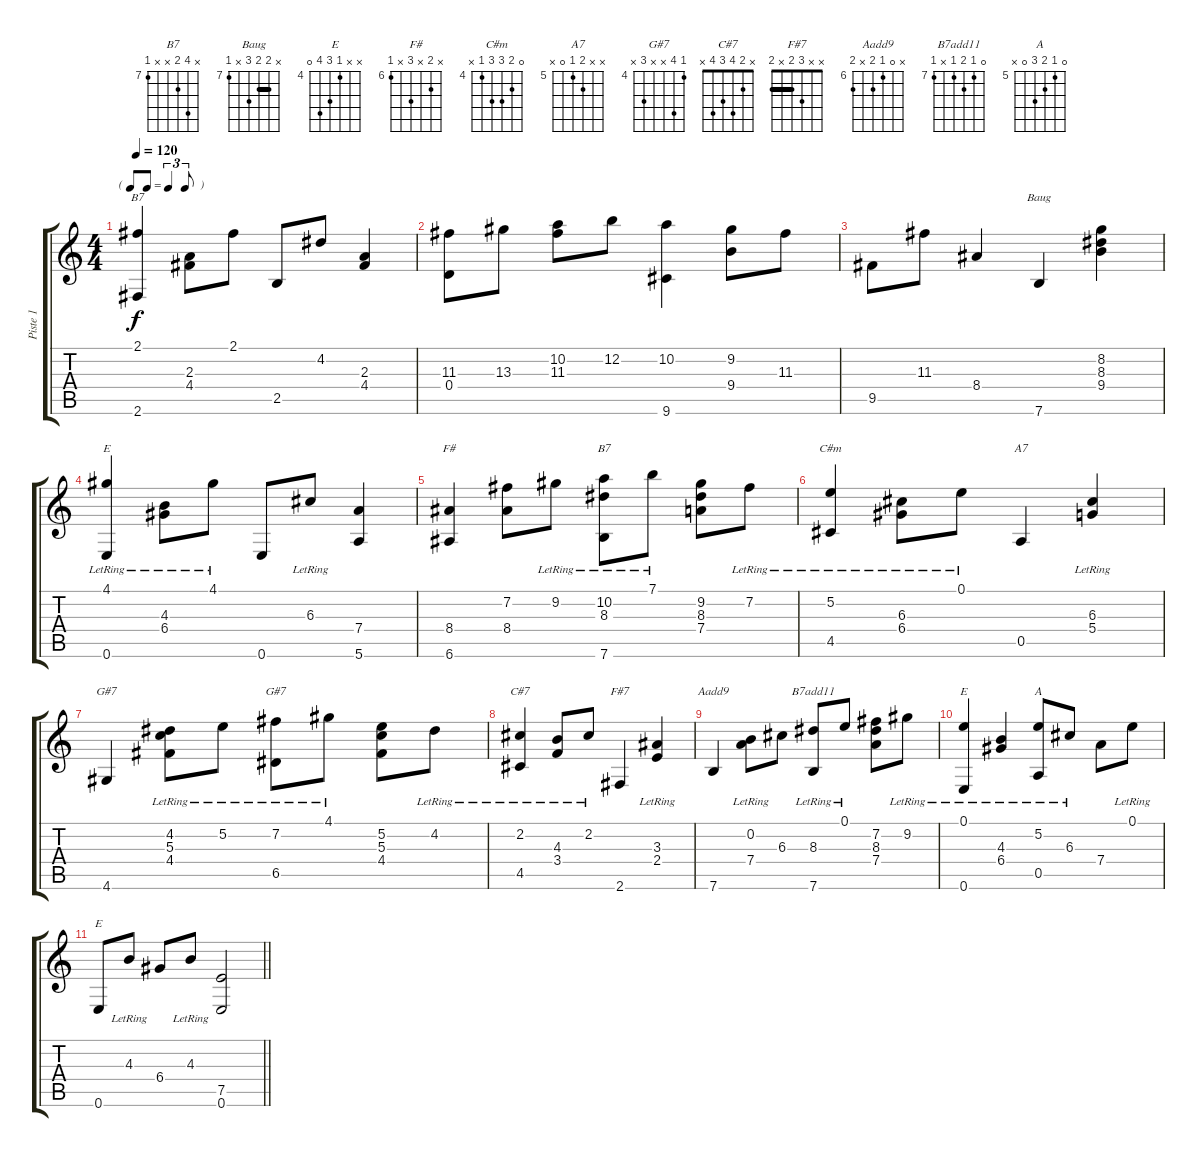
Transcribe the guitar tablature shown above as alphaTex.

\track ("Piste 1" "Piste 1") {instrument electricbasspick}
\staff {score tabs}
\tuning (E4 B3 G3 D3 A2 E2) {hide}
\chord ("B7" x x x x x x)
\chord ("Baug" x 8 8 9 x 7) {firstfret 7 barre 8}
\chord ("E" 4 x 4 6 x 0) {firstfret 4 barre 4}
\chord ("F#" x 7 x 8 x 6) {firstfret 6}
\chord ("B7" x 10 8 x x 7) {firstfret 7}
\chord ("C#m" 0 5 6 6 4 x) {firstfret 4}
\chord ("A7" x x 6 5 0 x) {firstfret 5}
\chord ("G#7" 4 4 5 4 x 4) {barre 4}
\chord ("G#7" 4 7 x x 6 x) {firstfret 4}
\chord ("C#7" x 2 4 3 4 x)
\chord ("F#7" x x 3 2 x 2) {barre 2}
\chord ("Aadd9" x 0 6 7 x 7) {firstfret 6}
\chord ("B7add11" 0 7 8 7 x 7) {firstfret 7}
\chord ("E" 0 x 4 6 x 0) {firstfret 4}
\chord ("A" 0 5 6 7 0 x) {firstfret 5}
\chord ("E" x x 4 6 7 0) {firstfret 4}
\ts (4 4)
\tf triplet8th
\tempo 120
\clef g2
\ks c
(2.1 2.6).4{ch "B7" dy f} (2.3 4.4).8 2.1.8 2.5.8 4.2.8 (2.3 4.4).4 |
(11.3 0.4).8 13.3.8 (10.2 11.3).8 12.2.8 (10.2 9.6).4 (9.2 9.4).8 11.3.8 |
9.5.8 11.3.8 8.4.4 7.6.4{ch "Baug"} (8.2 8.3 9.4).4 |
(4.1{lr} 0.6).4{ch "E"} (4.3{lr} 6.4).8 4.1{lr}.8 0.6.8 6.3{lr}.8 (7.4 5.6).4 |
(8.4 6.6).4{ch "F#"} (7.2 8.4).8 9.2{lr}.8 (10.2{lr} 8.3 7.6).8{ch "B7"} 7.1{lr}.8 (9.2 8.3 7.4).8 7.2{lr}.8 |
(5.2{lr} 4.5).4{ch "C#m"} (6.3{lr} 6.4).8 0.1{lr}.8 0.5.4{ch "A7"} (6.3{lr} 5.4).4 |
4.6.4{ch "G#7"} (4.2 5.3{lr} 4.4).8 5.2{lr}.8 (7.2{lr} 6.5).8{ch "G#7"} 4.1{lr}.8 (5.2 5.3 4.4).8 4.2{lr}.8 |
(2.2{lr} 4.5).4{ch "C#7"} (4.3{lr} 3.4).8 2.2{lr}.8 2.6.4{ch "F#7"} (3.3{lr} 2.4).4 |
7.6.4{ch "Aadd9"} (0.2{lr} 7.4).8 6.3.8 (8.3{lr} 7.6).8{ch "B7add11"} 0.1{lr}.8 (7.2 8.3 7.4).8 9.2{lr}.8 |
(0.1{lr} 0.6).4{ch "E"} (4.3{lr} 6.4).4 (5.2{lr} 0.5).8{ch "A"} 6.3{lr}.8 7.4.8 0.1{lr}.8 |
\barLineRight lightlight
0.6.8{ch "E"} 4.3{lr}.8 6.4.8 4.3{lr}.8 (7.5 0.6).2
